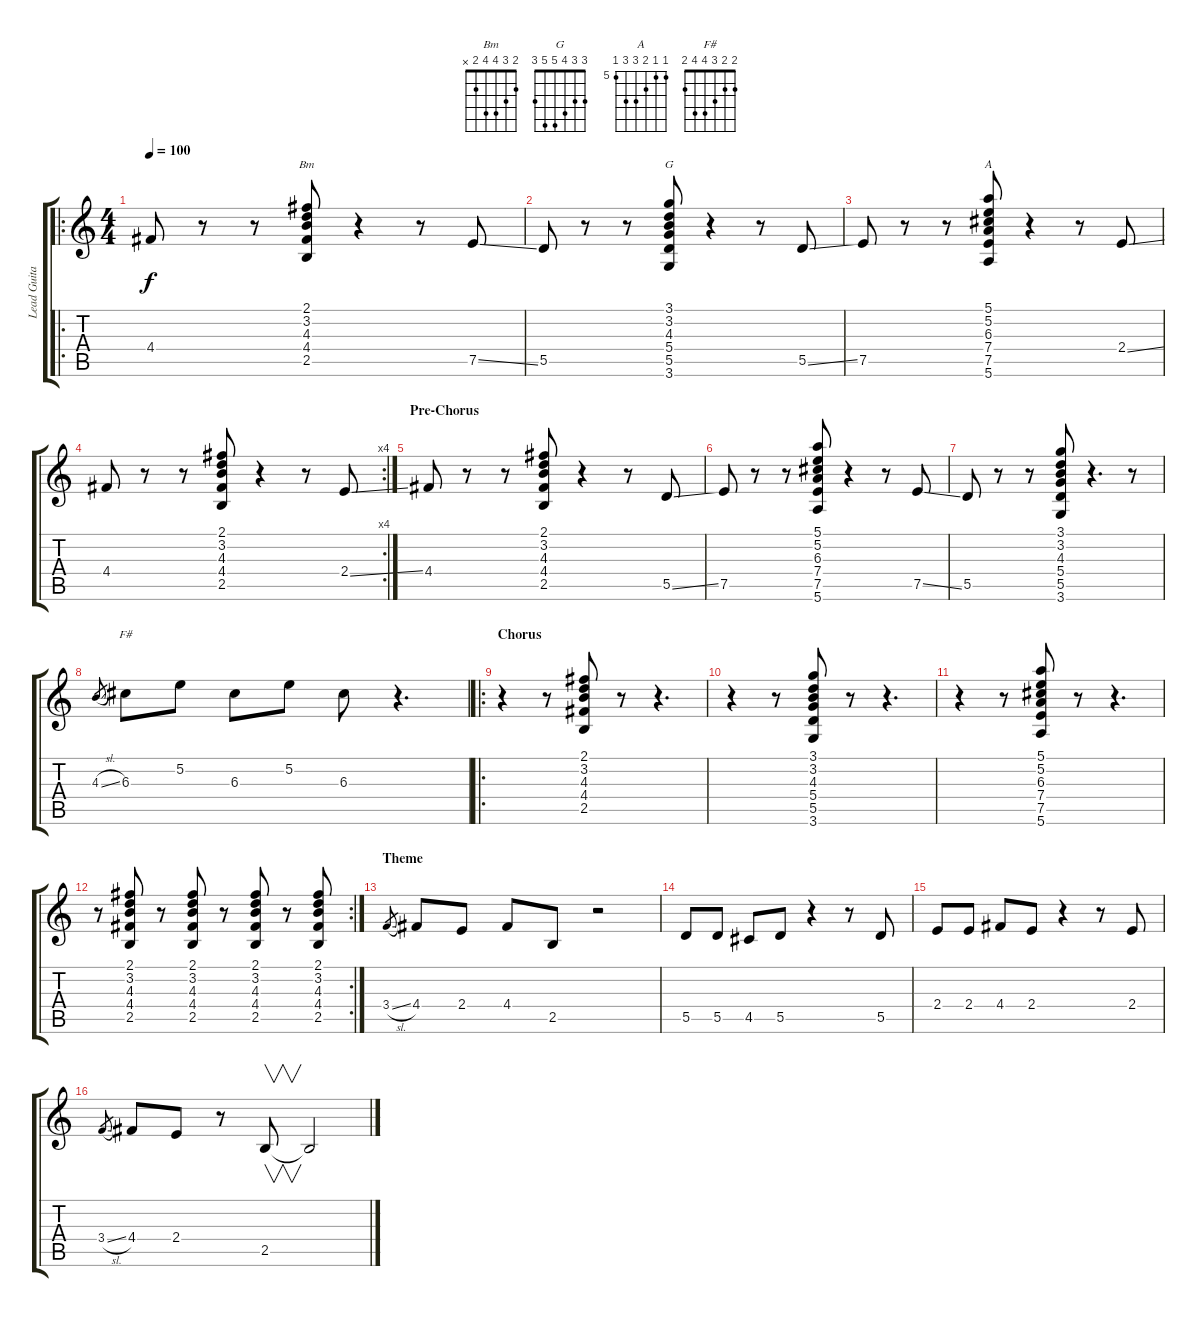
\track ("Lead Guitar" "Lead Guita") {instrument distortionguitar}
\staff {score tabs}
\tuning (E4 B3 G3 D3 A2 E2) {hide}
\chord ("Bm" 2 3 4 4 2 x)
\chord ("G" 3 3 4 5 5 3)
\chord ("A" 5 5 6 7 7 5) {firstfret 5}
\chord ("F#" 2 2 3 4 4 2)
\ro
\ts (4 4)
\tempo 100
\clef g2
\ks c
4.4.8{dy f} r.8 r.8 (2.1 3.2 4.3 4.4 2.5).8{ch "Bm"} r.4 r.8 7.5{ss}.8 |
5.5.8 r.8 r.8 (3.1 3.2 4.3 5.4 5.5 3.6).8{ch "G"} r.4 r.8 5.5{ss}.8 |
7.5.8 r.8 r.8 (5.1 5.2 6.3 7.4 7.5 5.6).8{ch "A"} r.4 r.8 2.4{ss}.8 |
\rc 4
4.4.8 r.8 r.8 (2.1 3.2 4.3 4.4 2.5).8 r.4 r.8 2.4{ss}.8 |
\section ("" "Pre-Chorus")
4.4.8 r.8 r.8 (2.1 3.2 4.3 4.4 2.5).8 r.4 r.8 5.5{ss}.8 |
7.5.8 r.8 r.8 (5.1 5.2 6.3 7.4 7.5 5.6).8 r.4 r.8 7.5{ss}.8 |
5.5.8 r.8 r.8 (3.1 3.2 4.3 5.4 5.5 3.6).8 r.4{d} r.8 |
4.3{sl}.8{gr} 6.3.8{ch "F#"} 5.2.8 6.3.8 5.2.8 6.3.8 r.4{d} |
\ro
\section ("" "Chorus")
r.4 r.8 (2.1 3.2 4.3 4.4 2.5).8 r.8 r.4{d} |
r.4 r.8 (3.1 3.2 4.3 5.4 5.5 3.6).8 r.8 r.4{d} |
r.4 r.8 (5.1 5.2 6.3 7.4 7.5 5.6).8 r.8 r.4{d} |
\rc 2
r.8 (2.1 3.2 4.3 4.4 2.5).8 r.8 (2.1 3.2 4.3 4.4 2.5).8 r.8 (2.1 3.2 4.3 4.4 2.5).8 r.8 (2.1 3.2 4.3 4.4 2.5).8 |
\section ("" "Theme")
3.4{sl}.8{gr} 4.4.8 2.4.8 4.4.8 2.5.8 r.2 |
5.5.8 5.5.8 4.5.8 5.5.8 r.4 r.8 5.5.8 |
2.4.8 2.4.8 4.4.8 2.4.8 r.4 r.8 2.4.8 |
3.4{sl}.8{gr} 4.4.8 2.4.8 r.8 2.5.8{v} 2.5{t}.2
